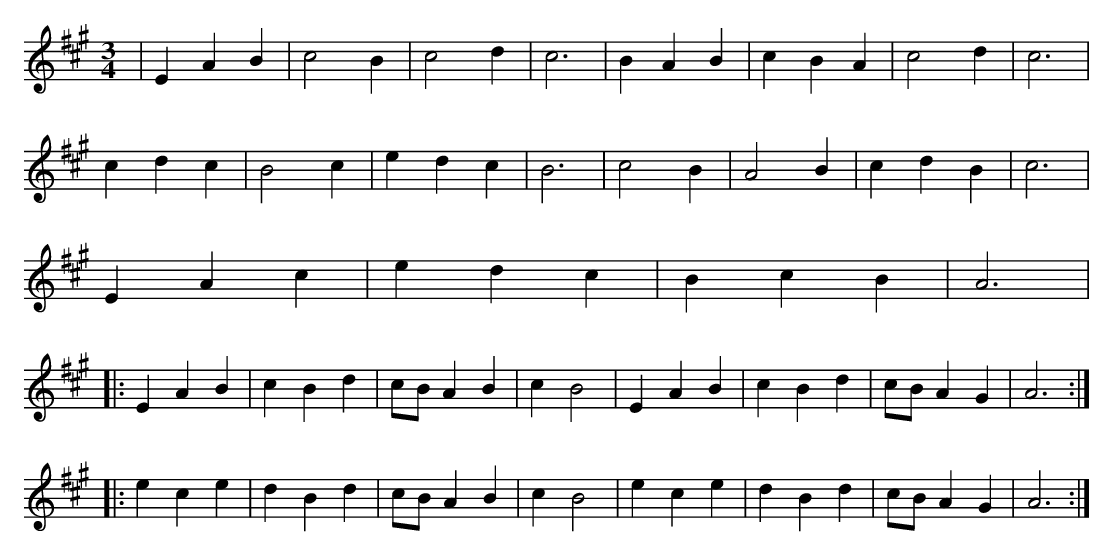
X:1
M:3/4
K:A
|E2A2B2|c4B2|c4d2|c6|B2A2B2|c2B2A2|c4d2|c6|
c2d2c2|B4c2|e2d2c2|B6|c4B2|A4B2|c2d2B2|c6|
E2A2c2|e2d2c2|B2c2B2|A6|
|:E2A2B2|c2B2d2|cB A2B2|c2B4|E2A2B2|c2B2d2|cB A2G2|A6:|
|:e2c2e2|d2B2d2|cB A2B2|c2B4|e2c2e2|d2B2d2|cBA2G2|A6:|
